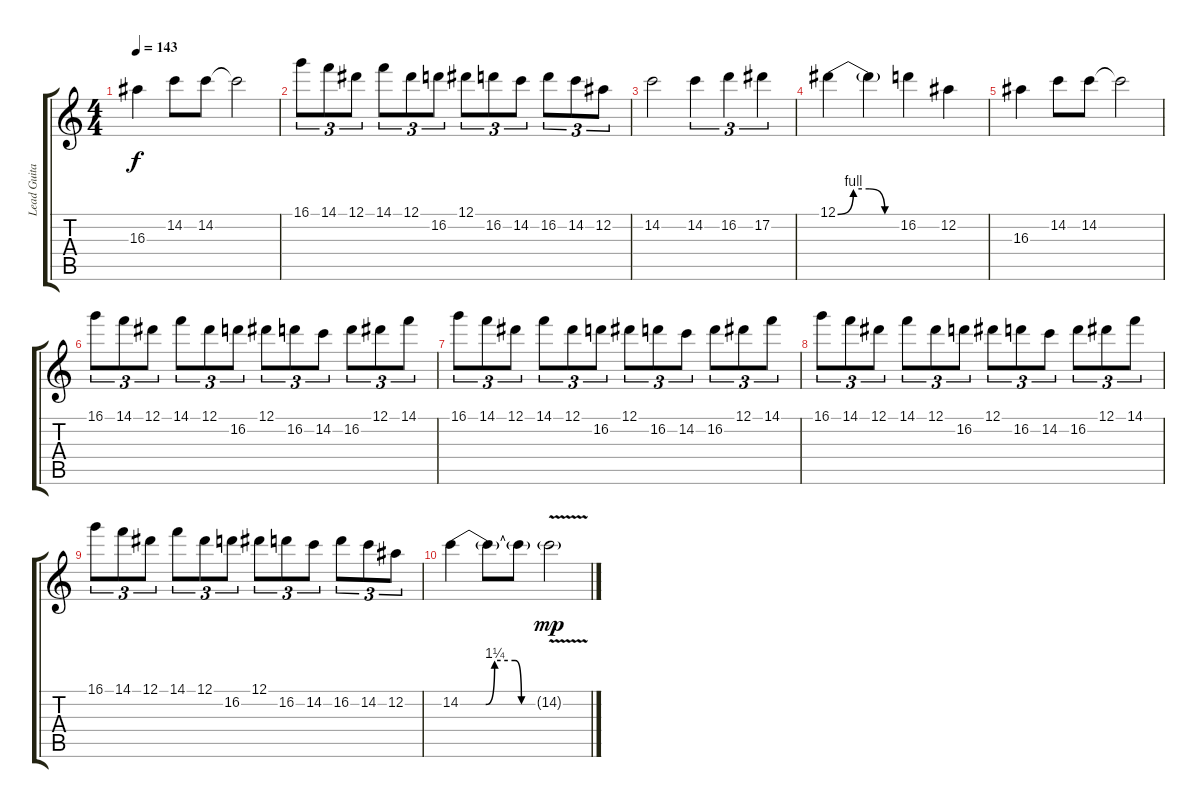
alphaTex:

\track ("Lead Guitar" "Lead Guita") {instrument distortionguitar}
\staff {score tabs}
\tuning (Eb4 Bb3 Gb3 Db3 Ab2 Eb2) {hide}
\ts (4 4)
\tempo 143
\clef g2
\ks c
16.3.4{dy f} 14.2.8 14.2.8 14.2{t}.2 |
16.1.8{tu (3 2)} 14.1.8{tu (3 2)} 12.1.8{tu (3 2)} 14.1.8{tu (3 2)} 12.1.8{tu (3 2)} 16.2.8{tu (3 2)} 12.1.8{tu (3 2)} 16.2.8{tu (3 2)} 14.2.8{tu (3 2)} 16.2.8{tu (3 2)} 14.2.8{tu (3 2)} 12.2.8{tu (3 2)} |
14.2.2 14.2.4{tu (3 2)} 16.2.4{tu (3 2)} 17.2.4{tu (3 2)} |
12.1{be (custom 0 0 15 4 30 4 45 0 60 0)}.4 12.1{t}.4 16.2.4 12.2.4 |
16.3.4 14.2.8 14.2.8 14.2{t}.2 |
16.1.8{tu (3 2)} 14.1.8{tu (3 2)} 12.1.8{tu (3 2)} 14.1.8{tu (3 2)} 12.1.8{tu (3 2)} 16.2.8{tu (3 2)} 12.1.8{tu (3 2)} 16.2.8{tu (3 2)} 14.2.8{tu (3 2)} 16.2.8{tu (3 2)} 12.1.8{tu (3 2)} 14.1.8{tu (3 2)} |
16.1.8{tu (3 2)} 14.1.8{tu (3 2)} 12.1.8{tu (3 2)} 14.1.8{tu (3 2)} 12.1.8{tu (3 2)} 16.2.8{tu (3 2)} 12.1.8{tu (3 2)} 16.2.8{tu (3 2)} 14.2.8{tu (3 2)} 16.2.8{tu (3 2)} 12.1.8{tu (3 2)} 14.1.8{tu (3 2)} |
16.1.8{tu (3 2)} 14.1.8{tu (3 2)} 12.1.8{tu (3 2)} 14.1.8{tu (3 2)} 12.1.8{tu (3 2)} 16.2.8{tu (3 2)} 12.1.8{tu (3 2)} 16.2.8{tu (3 2)} 14.2.8{tu (3 2)} 16.2.8{tu (3 2)} 12.1.8{tu (3 2)} 14.1.8{tu (3 2)} |
16.1.8{tu (3 2)} 14.1.8{tu (3 2)} 12.1.8{tu (3 2)} 14.1.8{tu (3 2)} 12.1.8{tu (3 2)} 16.2.8{tu (3 2)} 12.1.8{tu (3 2)} 16.2.8{tu (3 2)} 14.2.8{tu (3 2)} 16.2.8{tu (3 2)} 14.2.8{tu (3 2)} 12.2.8{tu (3 2)} |
14.2{be (custom 0 0 20 0 27 5 43 5 48 0 60 0)}.4 14.2{t}.8 14.2{t}.8 14.2{v g}.2{dy mp}
